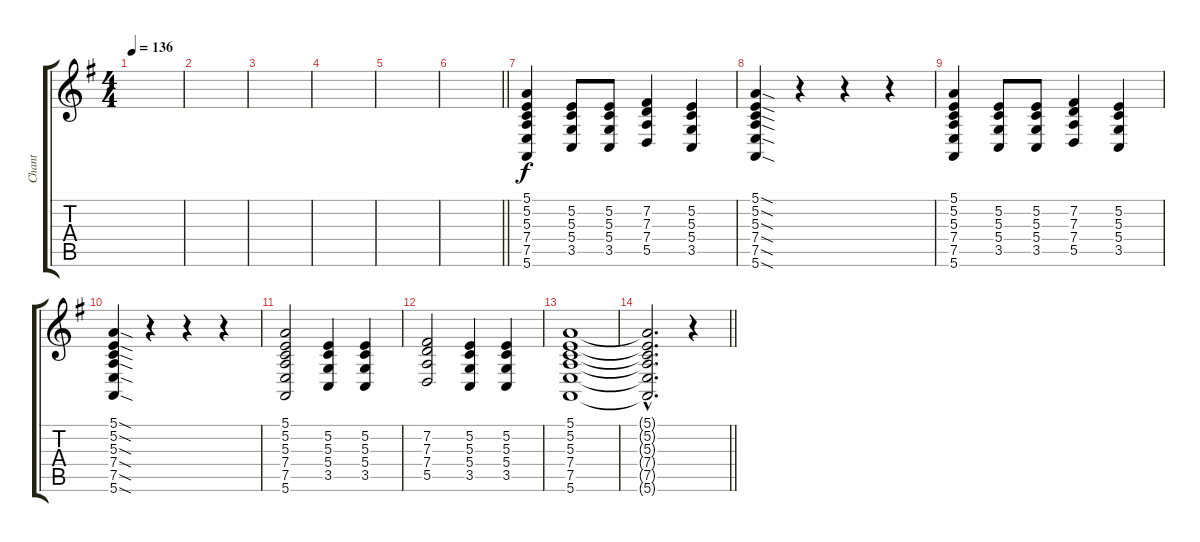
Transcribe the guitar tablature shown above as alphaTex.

\track ("Chant" "Chant") {instrument lead6voice}
\staff {score tabs}
\tuning (E4 B3 G3 D3 A2 E2) {hide}
\ts (4 4)
\tempo 136
\clef g2
\ks g
|
|
|
|
|
\barLineRight lightlight
|
(5.1 5.2 5.3 7.4 7.5 5.6).4{instrument fx1rain} (5.2 5.3 5.4 3.5).8 (5.2 5.3 5.4 3.5).8 (7.2 7.3 7.4 5.5).4 (5.2 5.3 5.4 3.5).4 |
(5.1{sod} 5.2{sod} 5.3{sod} 7.4{sod} 7.5{sod} 5.6{sod}).4 r.4 r.4 r.4 |
(5.1 5.2 5.3 7.4 7.5 5.6).4 (5.2 5.3 5.4 3.5).8 (5.2 5.3 5.4 3.5).8 (7.2 7.3 7.4 5.5).4 (5.2 5.3 5.4 3.5).4 |
(5.1{sod} 5.2{sod} 5.3{sod} 7.4{sod} 7.5{sod} 5.6{sod}).4 r.4 r.4 r.4 |
(5.1 5.2 5.3 7.4 7.5 5.6).2 (5.2 5.3 5.4 3.5).4 (5.2 5.3 5.4 3.5).4 |
(7.2 7.3 7.4 5.5).2 (5.2 5.3 5.4 3.5).4 (5.2 5.3 5.4 3.5).4 |
(5.1 5.2 5.3 7.4 7.5 5.6).1 |
\barLineRight lightlight
(5.1{hac t} 5.2{hac t} 5.3{hac t} 7.4{hac t} 7.5{hac t} 5.6{hac t}).2{d} r.4
